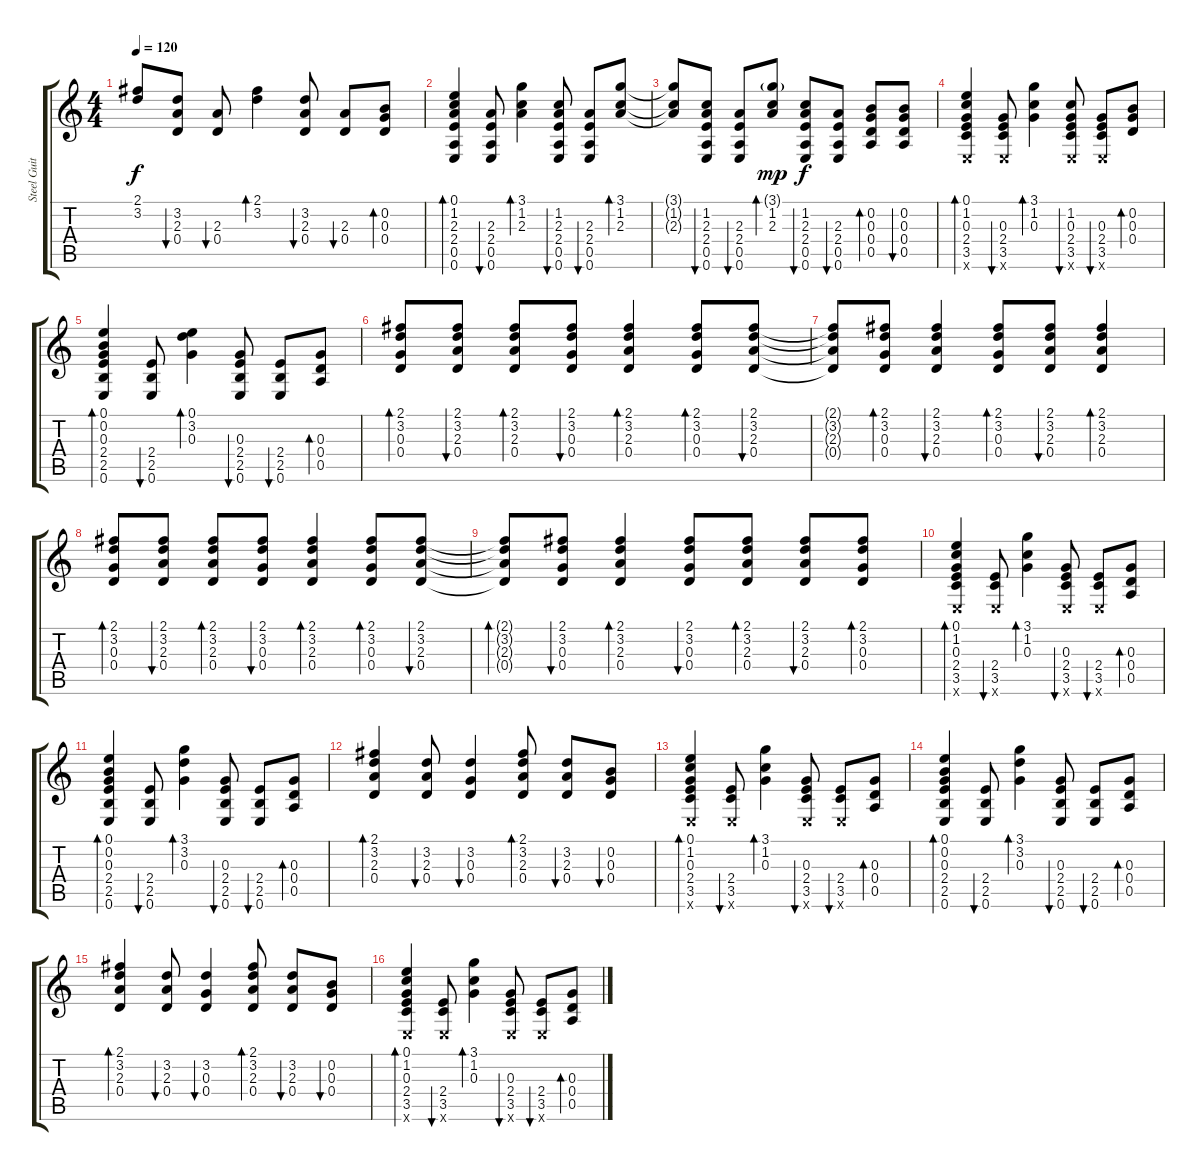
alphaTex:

\track ("Steel Guitar (Right)" "Steel Guit") {instrument acousticguitarsteel}
\staff {score tabs}
\tuning (E4 B3 G3 D3 A2 E2) {hide}
\ts (4 4)
\tempo 120
\clef g2
\ks c
(2.1{t} 3.2{t}).8{dy f} (3.2 2.3 0.4).8{bu 60} (2.3 0.4).8{bu 60} (2.1 3.2).4{bd 60} (3.2 2.3 0.4).8{bu 60} (2.3 0.4).8{bu 60} (0.2 0.3 0.4).8{bd 60} |
(0.1 1.2 2.3 2.4 0.5 0.6).4{bd 60} (2.3 2.4 0.5 0.6).8{bu 60} (3.1 1.2 2.3).4{bd 60} (1.2 2.3 2.4 0.5 0.6).8{bu 60} (2.3 2.4 0.5 0.6).8{bu 60} (3.1 1.2 2.3).8{bd 60} |
(3.1{t} 1.2{t} 2.3{t}).8 (1.2 2.3 2.4 0.5 0.6).8{bu 60} (2.3 2.4 0.5 0.6).8{bu 60} (3.1{g} 1.2 2.3).8{bd 60 dy mp} (1.2 2.3 2.4 0.5 0.6).8{bu 60 dy f} (2.3 2.4 0.5 0.6).8{bu 60} (0.2 0.3 0.4 0.5).8{bd 60} (0.2 0.3 0.4 0.5).8{bu 60} |
(0.1 1.2 0.3 2.4 3.5 0.6{x}).4{bd 60} (0.3 2.4 3.5 0.6{x}).8{bu 60} (3.1 1.2 0.3).4{bd 60} (1.2 0.3 2.4 3.5 0.6{x}).8{bu 60} (0.3 2.4 3.5 0.6{x}).8{bu 60} (0.2 0.3 0.4).8{bd 60} |
(0.1 0.2 0.3 2.4 2.5 0.6).4{bd 60} (2.4 2.5 0.6).8{bu 60} (0.1 3.2 0.3).4{bd 60} (0.3 2.4 2.5 0.6).8{bu 60} (2.4 2.5 0.6).8{bu 60} (0.3 0.4 0.5).8{bd 60} |
(2.1 3.2 0.3 0.4).8{bd 60} (2.1 3.2 2.3 0.4).8{bu 60} (2.1 3.2 2.3 0.4).8{bd 60} (2.1 3.2 0.3 0.4).8{bu 60} (2.1 3.2 2.3 0.4).4{bd 60} (2.1 3.2 0.3 0.4).8{bd 60} (2.1 3.2 2.3 0.4).8{bu 60} |
(2.1{t} 3.2{t} 2.3{t} 0.4{t}).8 (2.1 3.2 0.3 0.4).8{bd 60} (2.1 3.2 2.3 0.4).4{bu 60} (2.1 3.2 0.3 0.4).8{bd 60} (2.1 3.2 2.3 0.4).8{bu 60} (2.1 3.2 2.3 0.4).4{bd 60} |
(2.1 3.2 0.3 0.4).8{bd 60} (2.1 3.2 2.3 0.4).8{bu 60} (2.1 3.2 2.3 0.4).8{bd 60} (2.1 3.2 0.3 0.4).8{bu 60} (2.1 3.2 2.3 0.4).4{bd 60} (2.1 3.2 0.3 0.4).8{bd 60} (2.1 3.2 2.3 0.4).8{bu 60} |
(2.1{t} 3.2{t} 2.3{t} 0.4{t}).8{bd 60} (2.1 3.2 0.3 0.4).8{bu 60} (2.1 3.2 2.3 0.4).4{bd 60} (2.1 3.2 0.3 0.4).8{bu 60} (2.1 3.2 2.3 0.4).8{bd 60} (2.1 3.2 2.3 0.4).8{bu 60} (2.1 3.2 0.3 0.4).8{bd 60} |
(0.1 1.2 0.3 2.4 3.5 0.6{x}).4{bd 60} (2.4 3.5 0.6{x}).8{bu 60} (3.1 1.2 0.3).4{bd 60} (0.3 2.4 3.5 0.6{x}).8{bu 60} (2.4 3.5 0.6{x}).8{bu 60} (0.3 0.4 0.5).8{bd 60} |
(0.1 0.2 0.3 2.4 2.5 0.6).4{bd 60} (2.4 2.5 0.6).8{bu 60} (3.1 3.2 0.3).4{bd 60} (0.3 2.4 2.5 0.6).8{bu 60} (2.4 2.5 0.6).8{bu 60} (0.3 0.4 0.5).8{bd 60} |
(2.1 3.2 2.3 0.4).4{bd 60} (3.2 2.3 0.4).8{bu 60} (3.2 0.3 0.4).4{bu 60} (2.1 3.2 2.3 0.4).8{bd 60} (3.2 2.3 0.4).8{bu 60} (0.2 0.3 0.4).8{bu 60} |
(0.1 1.2 0.3 2.4 3.5 0.6{x}).4{bd 60} (2.4 3.5 0.6{x}).8{bu 60} (3.1 1.2 0.3).4{bd 60} (0.3 2.4 3.5 0.6{x}).8{bu 60} (2.4 3.5 0.6{x}).8{bu 60} (0.3 0.4 0.5).8{bd 60} |
(0.1 0.2 0.3 2.4 2.5 0.6).4{bd 60} (2.4 2.5 0.6).8{bu 60} (3.1 3.2 0.3).4{bd 60} (0.3 2.4 2.5 0.6).8{bu 60} (2.4 2.5 0.6).8{bu 60} (0.3 0.4 0.5).8{bd 60} |
(2.1 3.2 2.3 0.4).4{bd 60} (3.2 2.3 0.4).8{bu 60} (3.2 0.3 0.4).4{bu 60} (2.1 3.2 2.3 0.4).8{bd 60} (3.2 2.3 0.4).8{bu 60} (0.2 0.3 0.4).8{bu 60} |
(0.1 1.2 0.3 2.4 3.5 0.6{x}).4{bd 60} (2.4 3.5 0.6{x}).8{bu 60} (3.1 1.2 0.3).4{bd 60} (0.3 2.4 3.5 0.6{x}).8{bu 60} (2.4 3.5 0.6{x}).8{bu 60} (0.3 0.4 0.5).8{bd 60}
